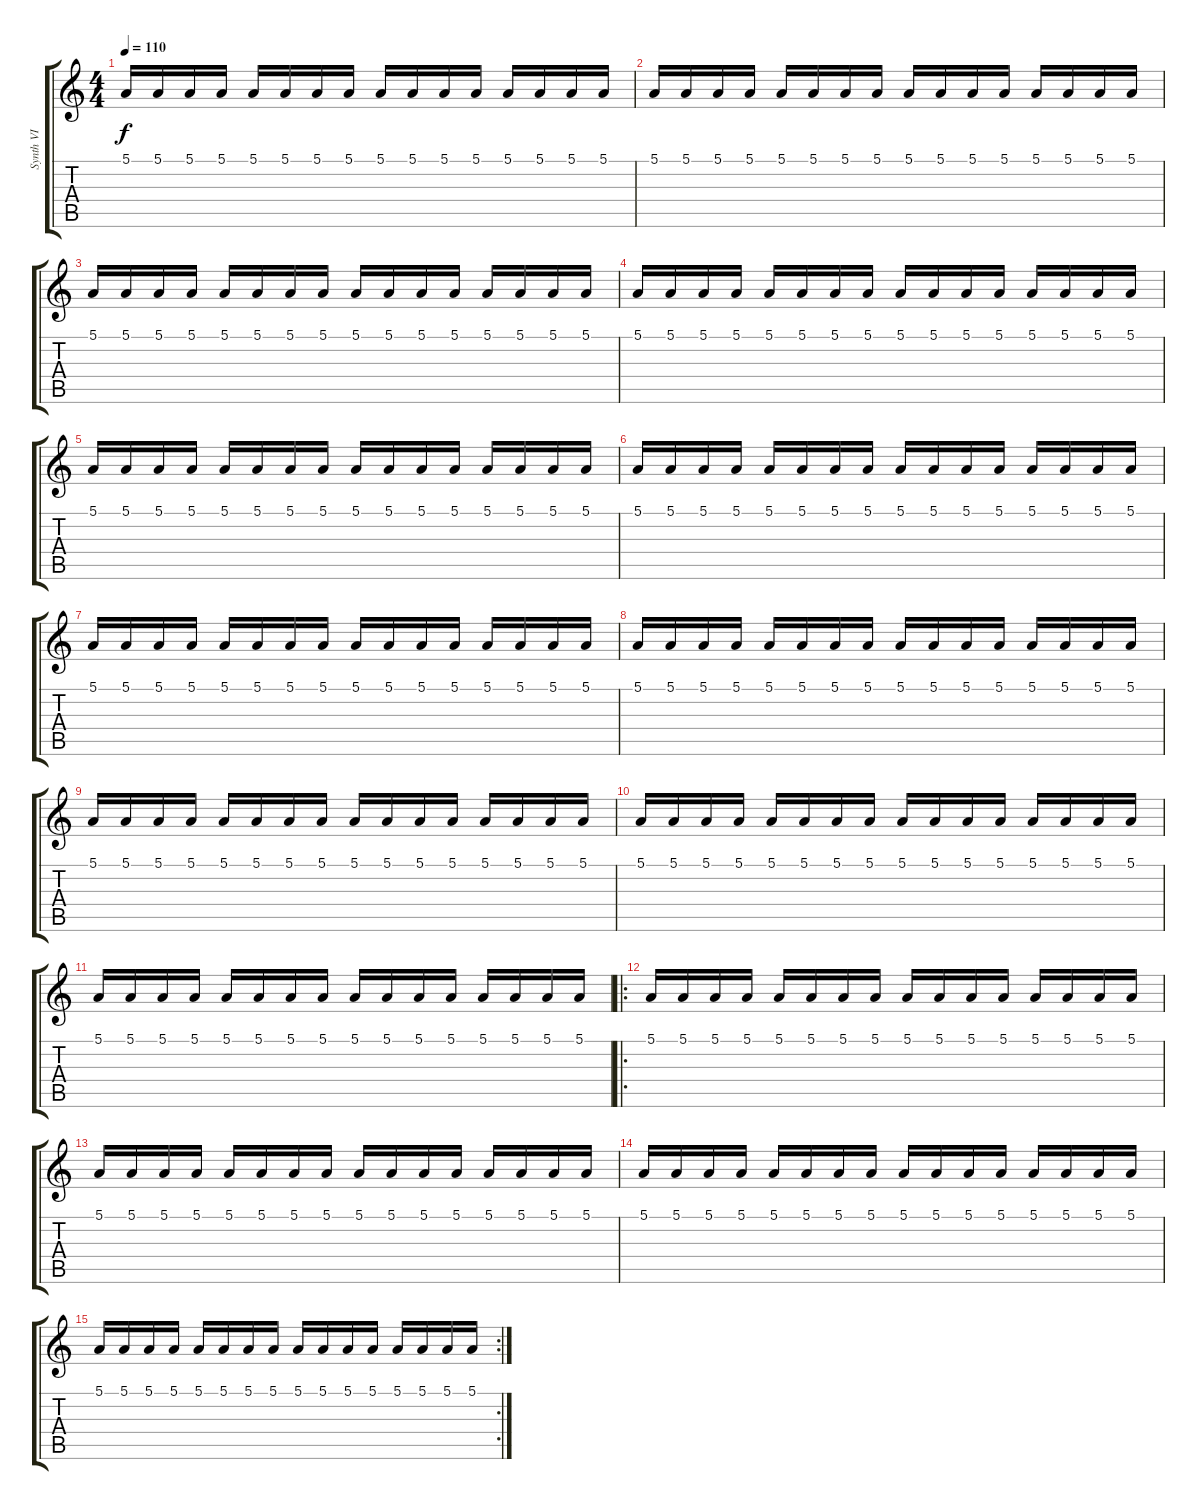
\track ("Synth VI" "Synth VI") {instrument fx4atmosphere}
\staff {score tabs}
\tuning (E4 B3 G3 D3 A2 E2) {hide}
\ts (4 4)
\tempo 110
\clef g2
\ks c
5.1.16{dy f balance 16} 5.1.16{balance 15} 5.1.16{balance 14} 5.1.16{balance 13} 5.1.16{balance 12} 5.1.16{balance 11} 5.1.16{balance 10} 5.1.16{balance 9} 5.1.16{balance 8} 5.1.16{balance 7} 5.1.16{balance 6} 5.1.16{balance 5} 5.1.16{balance 4} 5.1.16{balance 3} 5.1.16{balance 2} 5.1.16{balance 1} |
5.1.16{balance 0} 5.1.16{balance 1} 5.1.16{balance 2} 5.1.16{balance 3} 5.1.16{balance 4} 5.1.16{balance 5} 5.1.16{balance 6} 5.1.16{balance 7} 5.1.16{balance 8} 5.1.16{balance 9} 5.1.16{balance 10} 5.1.16{balance 11} 5.1.16{balance 12} 5.1.16{balance 13} 5.1.16{balance 14} 5.1.16{balance 15} |
5.1.16{balance 16} 5.1.16{balance 15} 5.1.16{balance 14} 5.1.16{balance 13} 5.1.16{balance 12} 5.1.16{balance 11} 5.1.16{balance 10} 5.1.16{balance 9} 5.1.16{balance 8} 5.1.16{balance 7} 5.1.16{balance 6} 5.1.16{balance 5} 5.1.16{balance 4} 5.1.16{balance 3} 5.1.16{balance 2} 5.1.16{balance 1} |
5.1.16{balance 0} 5.1.16{balance 1} 5.1.16{balance 2} 5.1.16{balance 3} 5.1.16{balance 4} 5.1.16{balance 5} 5.1.16{balance 6} 5.1.16{balance 7} 5.1.16{balance 8} 5.1.16{balance 9} 5.1.16{balance 10} 5.1.16{balance 11} 5.1.16{balance 12} 5.1.16{balance 13} 5.1.16{balance 14} 5.1.16{balance 15} |
5.1.16{balance 16} 5.1.16{balance 15} 5.1.16{balance 14} 5.1.16{balance 13} 5.1.16{balance 12} 5.1.16{balance 11} 5.1.16{balance 10} 5.1.16{balance 9} 5.1.16{balance 8} 5.1.16{balance 7} 5.1.16{balance 6} 5.1.16{balance 5} 5.1.16{balance 4} 5.1.16{balance 3} 5.1.16{balance 2} 5.1.16{balance 1} |
5.1.16{balance 0} 5.1.16{balance 1} 5.1.16{balance 2} 5.1.16{balance 3} 5.1.16{balance 4} 5.1.16{balance 5} 5.1.16{balance 6} 5.1.16{balance 7} 5.1.16{balance 8} 5.1.16{balance 9} 5.1.16{balance 10} 5.1.16{balance 11} 5.1.16{balance 12} 5.1.16{balance 13} 5.1.16{balance 14} 5.1.16{balance 15} |
5.1.16{balance 16} 5.1.16{balance 15} 5.1.16{balance 14} 5.1.16{balance 13} 5.1.16{balance 12} 5.1.16{balance 11} 5.1.16{balance 10} 5.1.16{balance 9} 5.1.16{balance 8} 5.1.16{balance 7} 5.1.16{balance 6} 5.1.16{balance 5} 5.1.16{balance 4} 5.1.16{balance 3} 5.1.16{balance 2} 5.1.16{balance 1} |
5.1.16{balance 0} 5.1.16{balance 1} 5.1.16{balance 2} 5.1.16{balance 3} 5.1.16{balance 4} 5.1.16{balance 5} 5.1.16{balance 6} 5.1.16{balance 7} 5.1.16{balance 8} 5.1.16{balance 9} 5.1.16{balance 10} 5.1.16{balance 11} 5.1.16{balance 12} 5.1.16{balance 13} 5.1.16{balance 14} 5.1.16{balance 15} |
5.1.16{balance 16} 5.1.16{balance 15} 5.1.16{balance 14} 5.1.16{balance 13} 5.1.16{balance 12} 5.1.16{balance 11} 5.1.16{balance 10} 5.1.16{balance 9} 5.1.16{balance 8} 5.1.16{balance 7} 5.1.16{balance 6} 5.1.16{balance 5} 5.1.16{balance 4} 5.1.16{balance 3} 5.1.16{balance 2} 5.1.16{balance 1} |
5.1.16{balance 0} 5.1.16{balance 1} 5.1.16{balance 2} 5.1.16{balance 3} 5.1.16{balance 4} 5.1.16{balance 5} 5.1.16{balance 6} 5.1.16{balance 7} 5.1.16{balance 8} 5.1.16{balance 9} 5.1.16{balance 10} 5.1.16{balance 11} 5.1.16{balance 12} 5.1.16{balance 13} 5.1.16{balance 14} 5.1.16{balance 15} |
5.1.16{balance 16} 5.1.16{balance 15} 5.1.16{balance 14} 5.1.16{balance 13} 5.1.16{balance 12} 5.1.16{balance 11} 5.1.16{balance 10} 5.1.16{balance 9} 5.1.16{balance 8} 5.1.16{balance 7} 5.1.16{balance 6} 5.1.16{balance 5} 5.1.16{balance 4} 5.1.16{balance 3} 5.1.16{balance 2} 5.1.16{balance 1} |
\ro
5.1.16{balance 0} 5.1.16{balance 1} 5.1.16{balance 2} 5.1.16{balance 3} 5.1.16{balance 4} 5.1.16{balance 5} 5.1.16{balance 6} 5.1.16{balance 7} 5.1.16{balance 8} 5.1.16{balance 9} 5.1.16{balance 10} 5.1.16{balance 11} 5.1.16{balance 12} 5.1.16{balance 13} 5.1.16{balance 14} 5.1.16{balance 15} |
5.1.16{balance 16} 5.1.16{balance 15} 5.1.16{balance 14} 5.1.16{balance 13} 5.1.16{balance 12} 5.1.16{balance 11} 5.1.16{balance 10} 5.1.16{balance 9} 5.1.16{balance 8} 5.1.16{balance 7} 5.1.16{balance 6} 5.1.16{balance 5} 5.1.16{balance 4} 5.1.16{balance 3} 5.1.16{balance 2} 5.1.16{balance 1} |
5.1.16{balance 0} 5.1.16{balance 1} 5.1.16{balance 2} 5.1.16{balance 3} 5.1.16{balance 4} 5.1.16{balance 5} 5.1.16{balance 6} 5.1.16{balance 7} 5.1.16{balance 8} 5.1.16{balance 9} 5.1.16{balance 10} 5.1.16{balance 11} 5.1.16{balance 12} 5.1.16{balance 13} 5.1.16{balance 14} 5.1.16{balance 15} |
\rc 2
5.1.16{balance 16} 5.1.16{balance 15} 5.1.16{balance 14} 5.1.16{balance 13} 5.1.16{balance 12} 5.1.16{balance 11} 5.1.16{balance 10} 5.1.16{balance 9} 5.1.16{balance 8} 5.1.16{balance 7} 5.1.16{balance 6} 5.1.16{balance 5} 5.1.16{balance 4} 5.1.16{balance 3} 5.1.16{balance 2} 5.1.16{balance 1}
